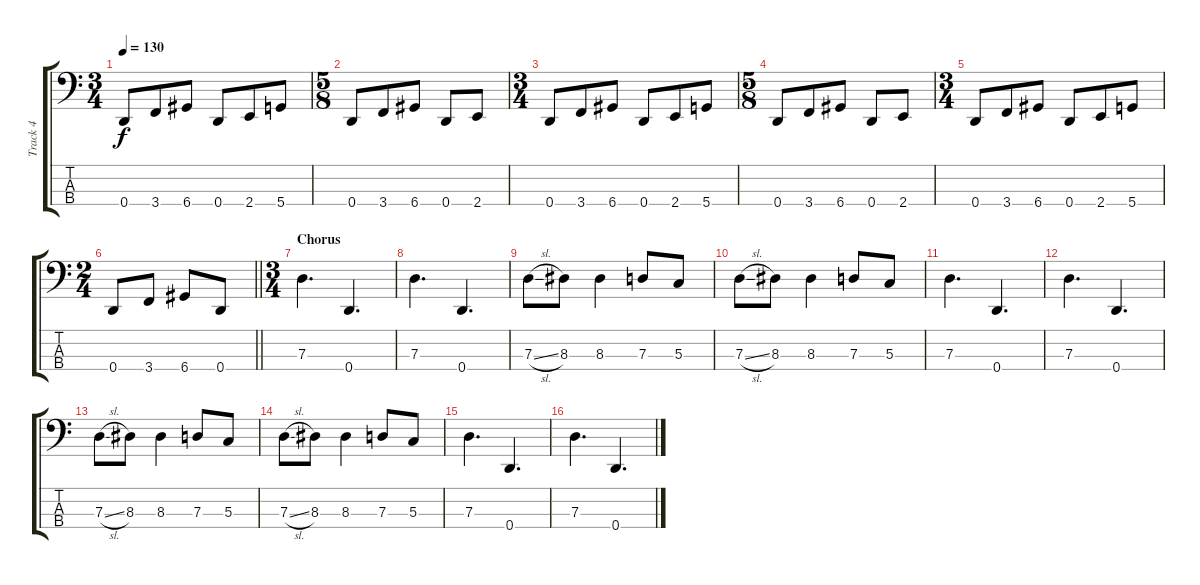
\track ("Track 4" "Track 4") {instrument electricbassfinger}
\staff {score tabs}
\tuning (F2 C2 G1 D1) {hide}
\ts (3 4)
\section ("" "")
\tempo 130
\clef f4
\ks c
0.4.8{dy f} 3.4.8{beam merge} 6.4.8{beam split} 0.4.8{beam merge} 2.4.8{beam merge} 5.4.8 |
\ts (5 8)
0.4.8 3.4.8{beam merge} 6.4.8 0.4.8 2.4.8 |
\ts (3 4)
0.4.8 3.4.8{beam merge} 6.4.8{beam split} 0.4.8{beam merge} 2.4.8{beam merge} 5.4.8 |
\ts (5 8)
0.4.8 3.4.8{beam merge} 6.4.8 0.4.8 2.4.8 |
\ts (3 4)
0.4.8 3.4.8{beam merge} 6.4.8{beam split} 0.4.8{beam merge} 2.4.8{beam merge} 5.4.8 |
\ts (2 4)
\barLineRight lightlight
0.4.8 3.4.8 6.4.8 0.4.8 |
\ts (3 4)
\section ("" "Chorus")
7.3.4{d} 0.4.4{d} |
7.3.4{d} 0.4.4{d} |
7.3{sl}.8 8.3.8 8.3.4 7.3.8 5.3.8 |
7.3{sl}.8 8.3.8 8.3.4 7.3.8 5.3.8 |
7.3.4{d} 0.4.4{d} |
7.3.4{d} 0.4.4{d} |
7.3{sl}.8 8.3.8 8.3.4 7.3.8 5.3.8 |
7.3{sl}.8 8.3.8 8.3.4 7.3.8 5.3.8 |
7.3.4{d} 0.4.4{d} |
7.3.4{d} 0.4.4{d}
